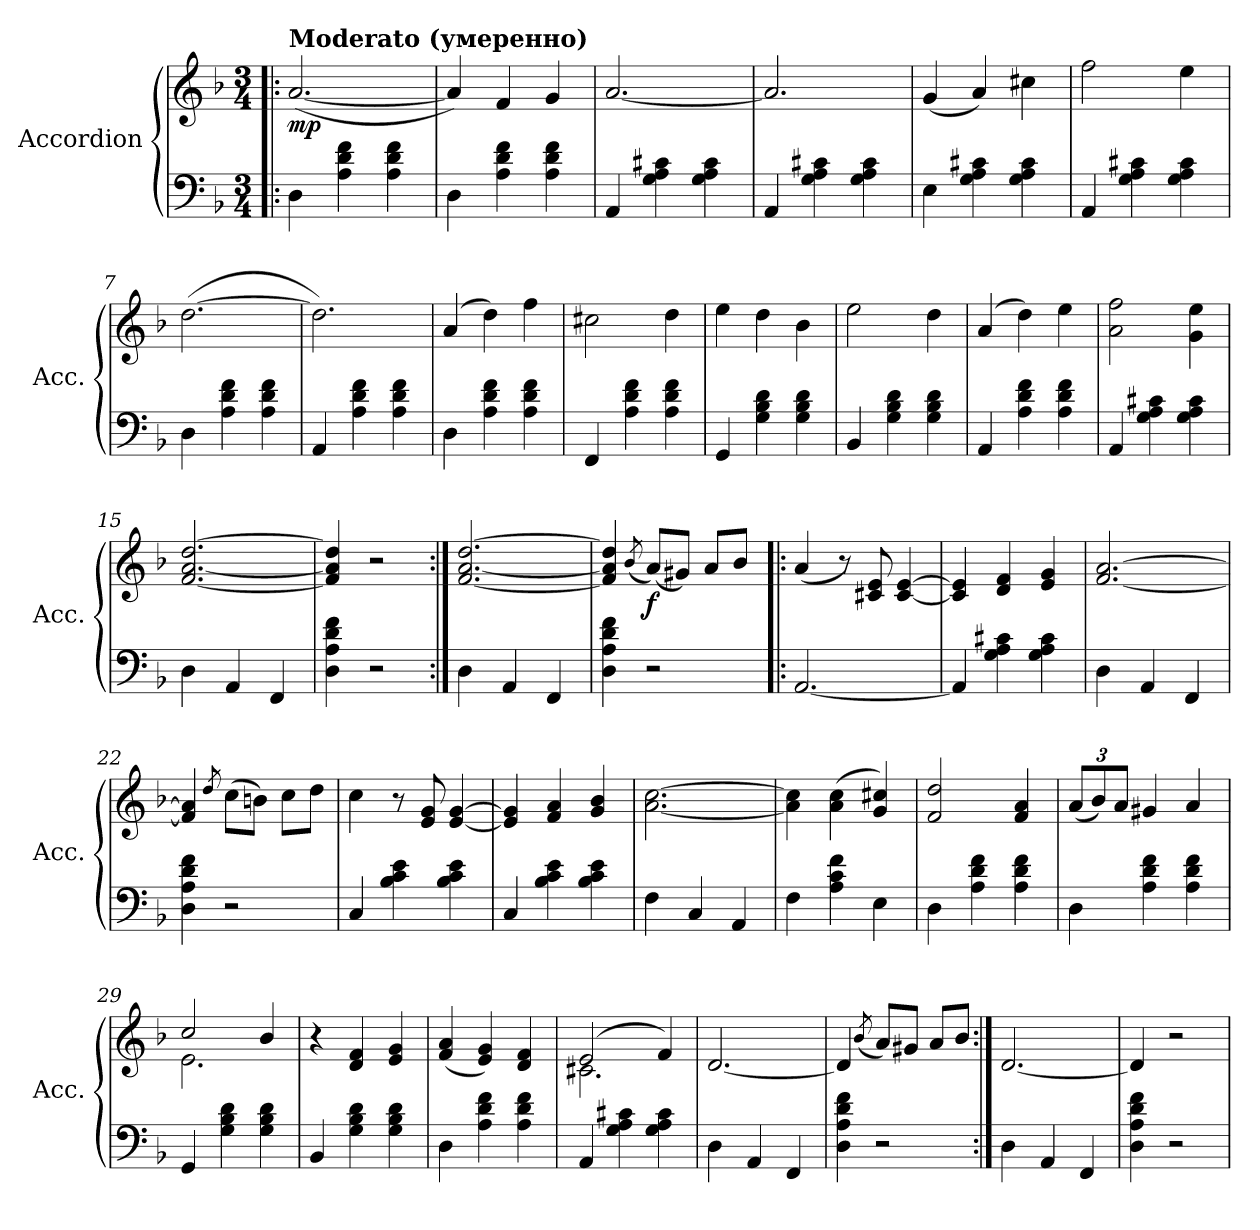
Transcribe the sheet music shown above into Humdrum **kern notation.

**kern	**kern	**dynam
*part1	*part1	*part1
*staff2	*staff1	*staff1/2
*I"Accordion	*	*
*I'Acc.	*	*
*clefF4	*clefG2	*
*k[b-]	*k[b-]	*
*M3/4	*M3/4	*
=1!|:	=1!|:	=1!|:
!	!LO:TX:a:B:t=Moderato (умеренно)	!
!	!	!LO:DY:b
4D\	(>[2.a/	mp
4A\ 4d\ 4f\	.	.
4A\ 4d\ 4f\	.	.
=2	=2	=2
4D\	4a/])	.
4A\ 4d\ 4f\	4f/	.
4A\ 4d\ 4f\	4g/	.
=3	=3	=3
4AA/	[2.a/	.
4G\ 4A\ 4c#X\	.	.
4G\ 4A\ 4c#\	.	.
=4	=4	=4
4AA/	2.a/]	.
4G\ 4A\ 4c#X\	.	.
4G\ 4A\ 4c#\	.	.
=5	=5	=5
4E\	(<4g/	.
4G\ 4A\ 4c#X\	4a/)	.
4G\ 4A\ 4c#\	4cc#X\	.
=6	=6	=6
4AA/	2ff\	.
4G\ 4A\ 4c#X\	.	.
4G\ 4A\ 4c#\	4ee\	.
!!LO:LB:g=z
=7	=7	=7
4D\	(<[2.dd\	.
4A\ 4d\ 4f\	.	.
4A\ 4d\ 4f\	.	.
=8	=8	=8
4AA/	2.dd\])	.
4A\ 4d\ 4f\	.	.
4A\ 4d\ 4f\	.	.
=9	=9	=9
4D\	(>4a/	.
4A\ 4d\ 4f\	4dd\)	.
4A\ 4d\ 4f\	4ff\	.
=10	=10	=10
4FF/	2cc#X\	.
4A\ 4d\ 4f\	.	.
4A\ 4d\ 4f\	4dd\	.
=11	=11	=11
4GG/	4ee\	.
4G\ 4B-\ 4d\	4dd\	.
4G\ 4B-\ 4d\	4b-\	.
=12	=12	=12
4BB-/	2ee\	.
4G\ 4B-\ 4d\	.	.
4G\ 4B-\ 4d\	4dd\	.
!!LO:LB:g=z
=13	=13	=13
4AA/	(>4a/	.
4A\ 4d\ 4f\	4dd\)	.
4A\ 4d\ 4f\	4ee\	.
=14	=14	=14
4AA/	2a\ 2ff\	.
4G\ 4A\ 4c#X\	.	.
4G\ 4A\ 4c#\	4g\ 4ee\	.
=15	=15	=15
4D\	[2.f/ [2.a/ [2.dd/	.
4AA/	.	.
4FF/	.	.
=16	=16	=16
4D\ 4A\ 4d\ 4f\	4f/] 4a/] 4dd/]	.
2r	2r	.
=17:|!	=17:|!	=17:|!
4D\	[2.f/ [2.a/ [2.dd/	.
4AA/	.	.
4FF/	.	.
=18	=18	=18
4D\ 4A\ 4d\ 4f\	4f/] 4a/] 4dd/]	.
.	(<8qb-/	.
!	!	!LO:DY:b
2r	(<8a/L)	f
.	8g#X/J)	.
.	8a/L	.
.	8b-/J	.
!!LO:LB:g=z
=19!|:	=19!|:	=19!|:
[2.AA/	(<4a/	.
.	8r)	.
.	8c#X/ 8e/	.
.	[4c#/ [4e/	.
=20	=20	=20
4AA/]	4c#/] 4e/]	.
4G\ 4A\ 4c#X\	4d/ 4f/	.
4G\ 4A\ 4c#\	4e/ 4g/	.
=21	=21	=21
4D\	[2.f/ [2.a/	.
4AA/	.	.
4FF/	.	.
=22	=22	=22
4D\ 4A\ 4d\ 4f\	4f/] 4a/]	.
.	8qdd/	.
2r	(>8cc\L	.
.	8bn\J)	.
.	8cc\L	.
.	8dd\J	.
=23	=23	=23
4C/	4cc\	.
4B-\ 4c\ 4e\	8r	.
.	8e/ 8g/	.
4B-\ 4c\ 4e\	[4e/ [4g/	.
=24	=24	=24
4C/	4e/] 4g/]	.
4B-\ 4c\ 4e\	4f/ 4a/	.
4B-\ 4c\ 4e\	4g/ 4b-/	.
!!LO:LB:g=z
=25	=25	=25
4F\	[2.a\ [2.cc\	.
4C/	.	.
4AA/	.	.
=26	=26	=26
4F\	4a\] 4cc\]	.
4A\ 4c\ 4f\	(>4a\ 4cc\	.
4E\	4g/ 4cc#X/)	.
=27	=27	=27
4D\	2f/ 2dd/	.
4A\ 4d\ 4f\	.	.
4A\ 4d\ 4f\	4f/ 4a/	.
=28	=28	=28
*	*Xbrackettup	*
4D\	(<12a/L	.
.	12b-/)	.
.	12a/J	.
4A\ 4d\ 4f\	4g#X/	.
4A\ 4d\ 4f\	4a/	.
=29	=29	=29
*	*^	*
4GG/	2cc/	2.e\	.
4G\ 4B-\ 4d\	.	.	.
4G\ 4B-\ 4d\	4b-/	.	.
*	*v	*v	*
=30	=30	=30
4BB-/	4r	.
4G\ 4B-\ 4d\	4d/ 4f/	.
4G\ 4B-\ 4d\	4e/ 4g/	.
!!LO:PB:g=z
=31	=31	=31
4D\	(<4f/ 4a/	.
4A\ 4d\ 4f\	4e/ 4g/)	.
4A\ 4d\ 4f\	4d/ 4f/	.
=32	=32	=32
*	*^	*
4AA/	(>2e/	2.c#X\	.
4G\ 4A\ 4c#X\	.	.	.
4G\ 4A\ 4c#\	4f/)	.	.
*	*v	*v	*
=33	=33	=33
4D\	[2.d/	.
4AA/	.	.
4FF/	.	.
=34	=34	=34
4D\ 4A\ 4d\ 4f\	4d/]	.
.	(<8qb-/	.
2r	8a/L)	.
.	8g#X/J	.
.	8a/L	.
.	8b-/J	.
=35:|!	=35:|!	=35:|!
4D\	[2.d/	.
4AA/	.	.
4FF/	.	.
=36	=36	=36
4D\ 4A\ 4d\ 4f\	4d/]	.
2r	2r	.
=	=	=
*-	*-	*-
